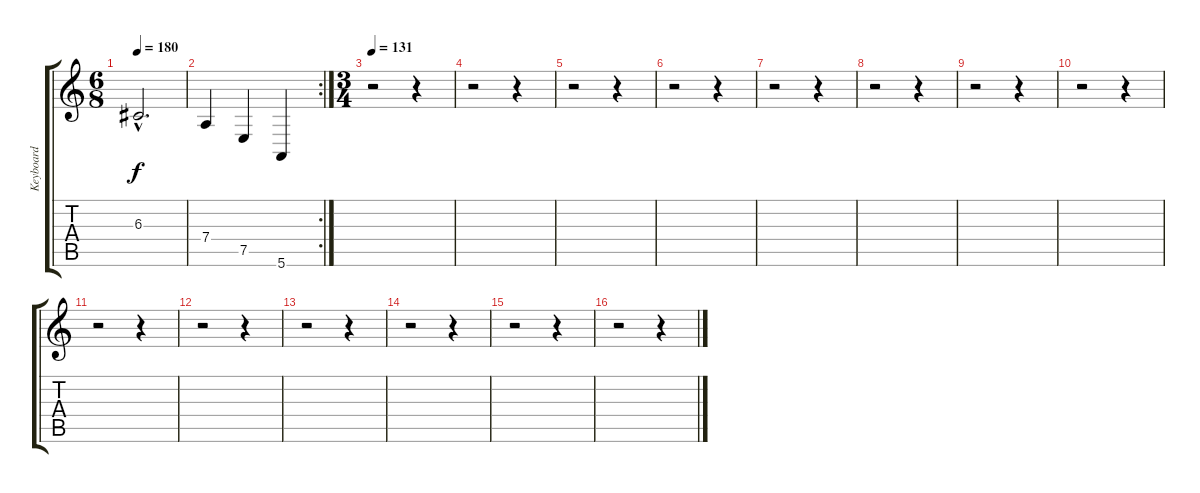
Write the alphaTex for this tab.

\track ("Keyboard" "Keyboard") {instrument acousticgrandpiano}
\staff {score tabs}
\tuning (E4 B3 G3 D3 A2 E2) {hide}
\ts (6 8)
\tempo 180
\clef g2
\ks c
6.3{hac}.2{d dy f} |
\rc 2
7.4.4 7.5.4 5.6.4 |
\ts (3 4)
\tempo 131
r.2 r.4 |
r.2 r.4 |
r.2 r.4 |
r.2 r.4 |
r.2 r.4 |
r.2 r.4 |
r.2 r.4 |
r.2 r.4 |
r.2 r.4 |
r.2 r.4 |
r.2 r.4 |
r.2 r.4 |
r.2 r.4 |
r.2 r.4
